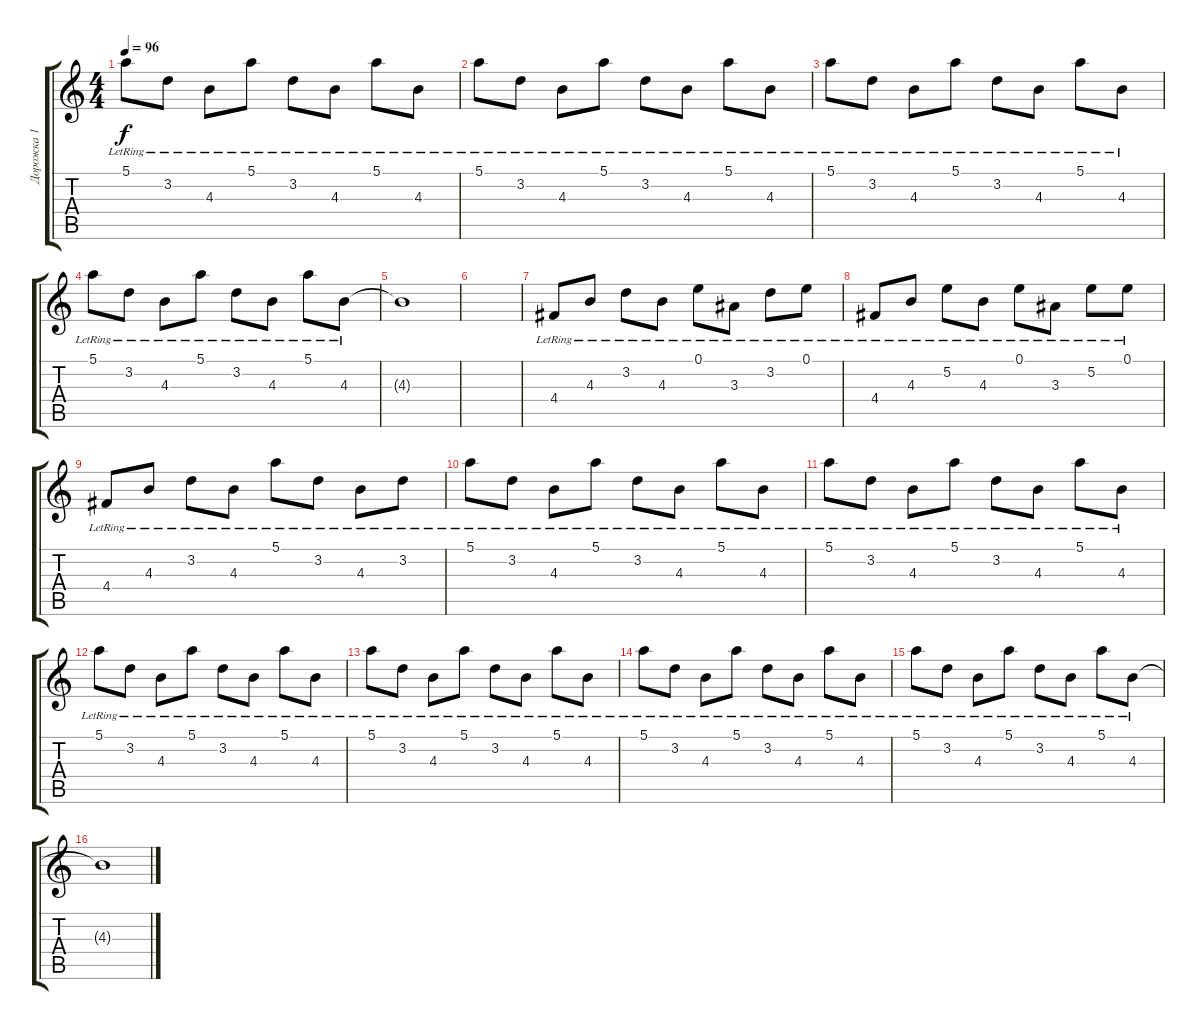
\track ("Дорожка 1" "Дорожка 1") {solo instrument acousticguitarsteel}
\staff {score tabs}
\tuning (E4 B3 G3 D3 A2 E2) {hide}
\ts (4 4)
\tempo 96
\clef g2
\ks c
5.1{lr}.8{dy f} 3.2{lr}.8 4.3{lr}.8 5.1{lr}.8 3.2{lr}.8 4.3{lr}.8 5.1{lr}.8 4.3{lr}.8 |
5.1{lr}.8 3.2{lr}.8 4.3{lr}.8 5.1{lr}.8 3.2{lr}.8 4.3{lr}.8 5.1{lr}.8 4.3{lr}.8 |
5.1{lr}.8 3.2{lr}.8 4.3{lr}.8 5.1{lr}.8 3.2{lr}.8 4.3{lr}.8 5.1{lr}.8 4.3{lr}.8 |
5.1{lr}.8 3.2{lr}.8 4.3{lr}.8 5.1{lr}.8 3.2{lr}.8 4.3{lr}.8 5.1{lr}.8 4.3{lr}.8 |
4.3{t}.1 |
|
4.4{lr}.8 4.3{lr}.8 3.2{lr}.8 4.3{lr}.8 0.1{lr}.8 3.3{lr}.8 3.2{lr}.8 0.1{lr}.8 |
4.4{lr}.8 4.3{lr}.8 5.2{lr}.8 4.3{lr}.8 0.1{lr}.8 3.3{lr}.8 5.2{lr}.8 0.1{lr}.8 |
4.4{lr}.8 4.3{lr}.8 3.2{lr}.8 4.3{lr}.8 5.1{lr}.8 3.2{lr}.8 4.3{lr}.8 3.2{lr}.8 |
5.1{lr}.8 3.2{lr}.8 4.3{lr}.8 5.1{lr}.8 3.2{lr}.8 4.3{lr}.8 5.1{lr}.8 4.3{lr}.8 |
5.1{lr}.8 3.2{lr}.8 4.3{lr}.8 5.1{lr}.8 3.2{lr}.8 4.3{lr}.8 5.1{lr}.8 4.3{lr}.8 |
5.1{lr}.8 3.2{lr}.8 4.3{lr}.8 5.1{lr}.8 3.2{lr}.8 4.3{lr}.8 5.1{lr}.8 4.3{lr}.8 |
5.1{lr}.8 3.2{lr}.8 4.3{lr}.8 5.1{lr}.8 3.2{lr}.8 4.3{lr}.8 5.1{lr}.8 4.3{lr}.8 |
5.1{lr}.8 3.2{lr}.8 4.3{lr}.8 5.1{lr}.8 3.2{lr}.8 4.3{lr}.8 5.1{lr}.8 4.3{lr}.8 |
5.1{lr}.8 3.2{lr}.8 4.3{lr}.8 5.1{lr}.8 3.2{lr}.8 4.3{lr}.8 5.1{lr}.8 4.3{lr}.8 |
4.3{t}.1
